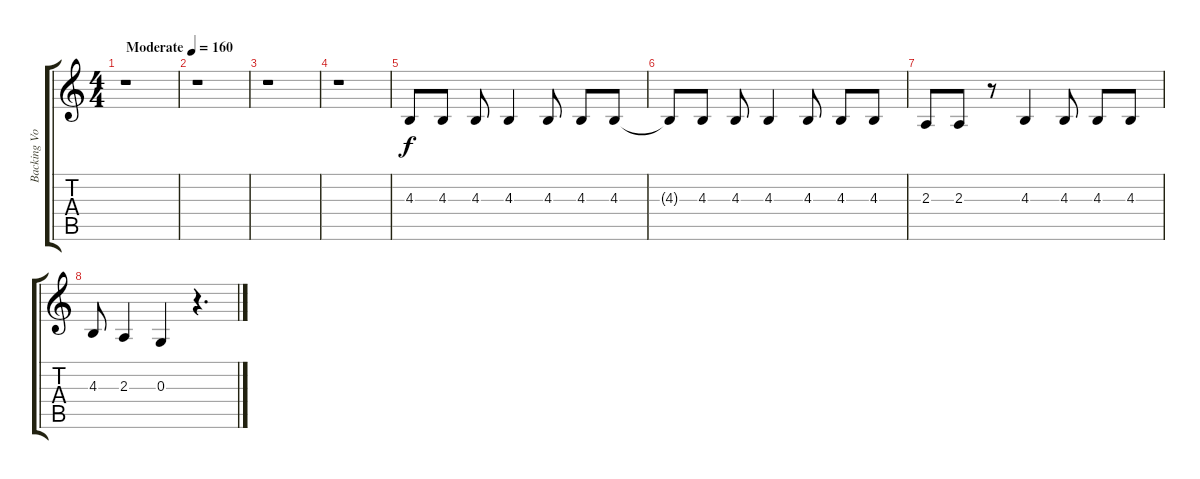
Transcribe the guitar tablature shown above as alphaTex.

\track ("Backing Vocals" "Backing Vo") {instrument baritonesax}
\staff {score tabs}
\tuning (E4 B3 G3 D3 A2 E2) {hide}
\ts (4 4)
\tempo (160 "Moderate")
\clef g2
\ks c
r.1{dy f instrument baritonesax} |
r.1 |
r.1 |
r.1 |
4.3.8 4.3.8 4.3.8 4.3.4 4.3.8 4.3.8 4.3.8 |
4.3{t}.8 4.3.8 4.3.8 4.3.4 4.3.8 4.3.8 4.3.8 |
2.3.8 2.3.8 r.8 4.3.4 4.3.8 4.3.8 4.3.8 |
4.3.8 2.3.4 0.3.4 r.4{d}
